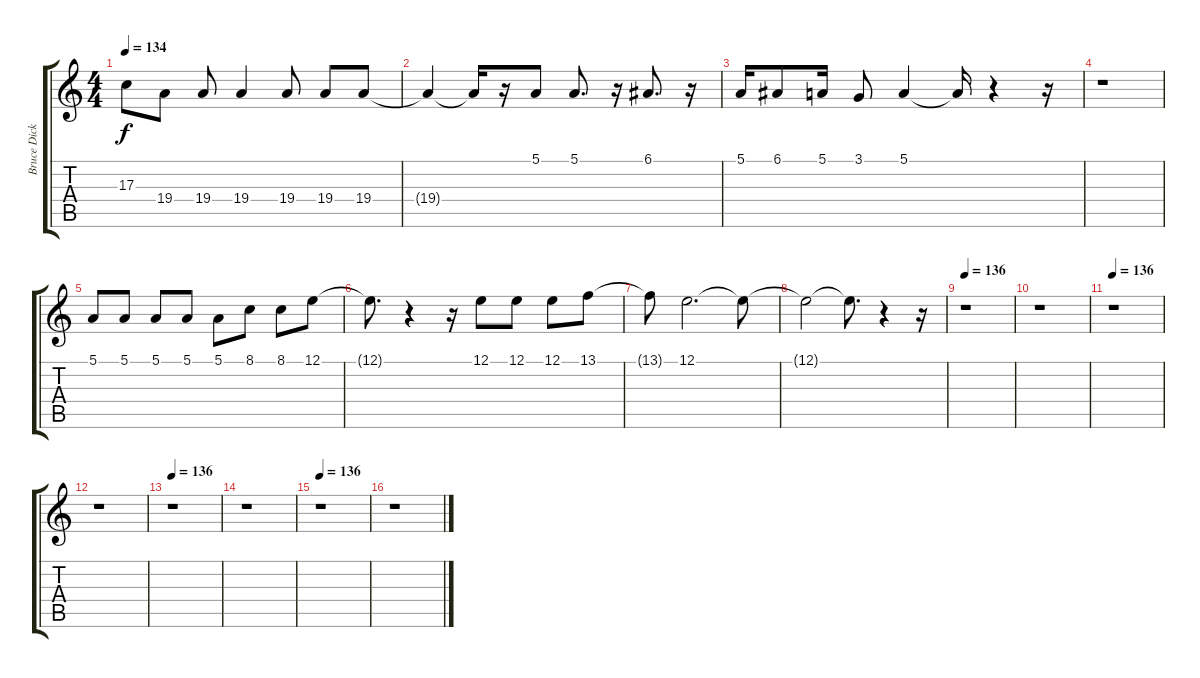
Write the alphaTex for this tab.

\track ("Bruce Dickinson" "Bruce Dick") {instrument lead2sawtooth}
\staff {score tabs}
\tuning (E4 B3 G3 D3 A2 E2) {hide}
\ts (4 4)
\tempo 134
\clef g2
\ks c
17.3.8{dy f} 19.4.8 19.4.8 19.4.4 19.4.8 19.4.8 19.4.8 |
19.4{t}.4 19.4{t}.16 r.16 5.1.8 5.1.8{d} r.16 6.1.8{d} r.16 |
5.1.16 6.1.8 5.1.16 3.1.8 5.1.4 5.1{t}.16 r.4 r.16 |
r.1 |
5.1.8 5.1.8 5.1.8 5.1.8 5.1.8 8.1.8 8.1.8 12.1.8 |
12.1{t}.8{d} r.4 r.16 12.1.8 12.1.8 12.1.8 13.1.8 |
13.1{t}.8 12.1.2{d} 12.1{t}.8 |
12.1{t}.2 12.1{t}.8{d} r.4 r.16 |
\tempo 136
r.1 |
r.1 |
\tempo 136
r.1 |
r.1 |
\tempo 136
r.1 |
r.1 |
\tempo 136
r.1 |
r.1
